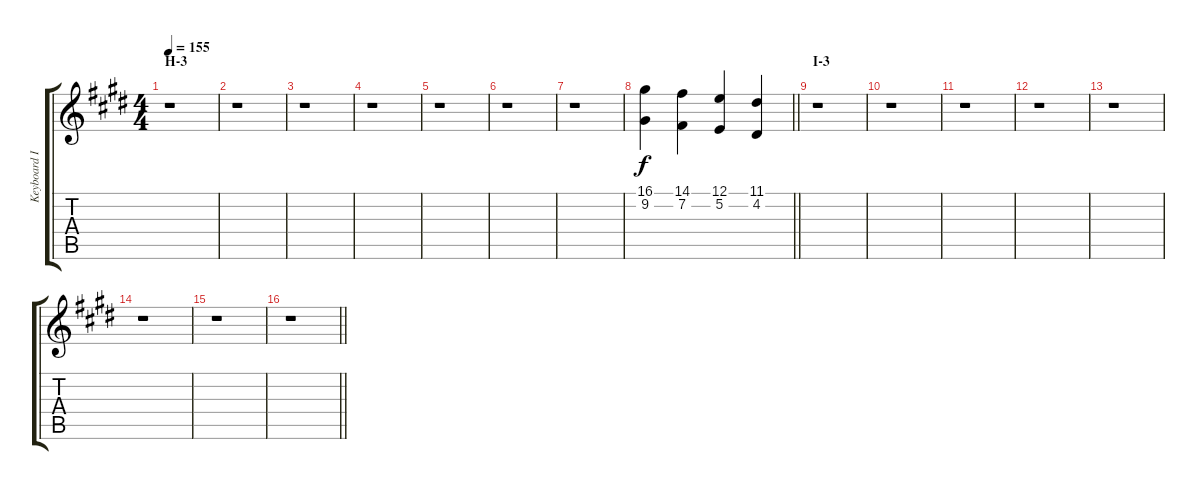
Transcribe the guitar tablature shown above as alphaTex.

\track ("Keyboard I" "Keyboard I") {instrument drawbarorgan}
\staff {score tabs}
\tuning (E4 B3 G3 D3 A2 E2) {hide}
\ts (4 4)
\section ("" "H-3")
\tempo 155
\clef g2
\ks e
r.1{dy f} |
r.1 |
r.1 |
r.1 |
r.1 |
r.1 |
r.1 |
\barLineRight lightlight
(16.1 9.2).4 (14.1 7.2).4 (12.1 5.2).4 (11.1 4.2).4 |
\section ("" "I-3")
r.1 |
r.1 |
r.1 |
r.1 |
r.1 |
r.1 |
r.1 |
\barLineRight lightlight
r.1
